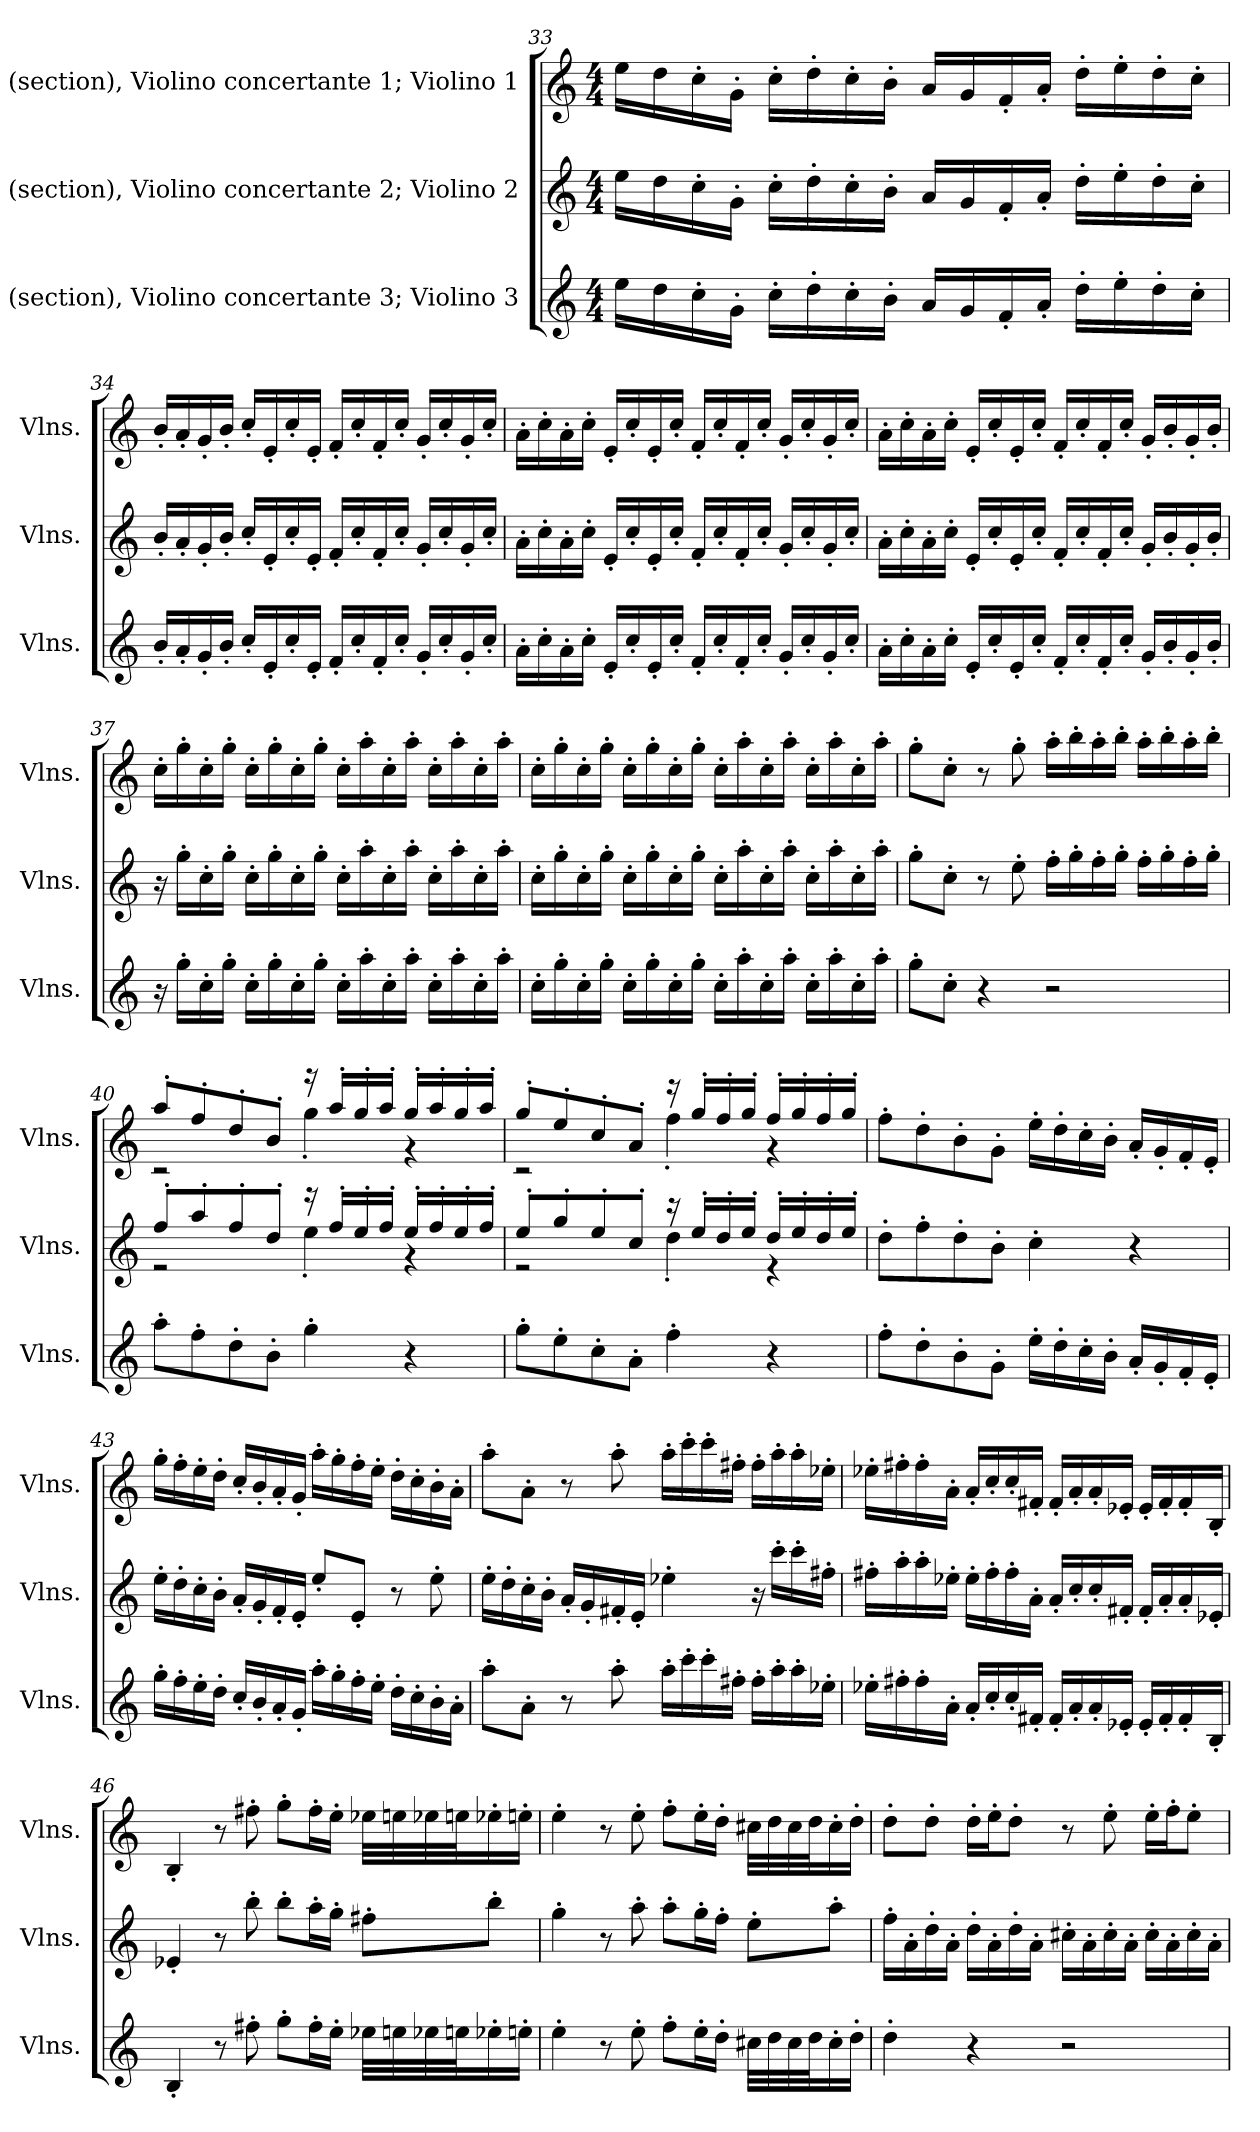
**kern	**kern	**kern
*part3	*part2	*part1
*staff3	*staff2	*staff1
*I"Violins (section), Violino concertante 3; Violino 3	*I"Violins (section), Violino concertante 2; Violino 2	*I"Violins (section), Violino concertante 1; Violino 1
*I'Vlns.	*I'Vlns.	*I'Vlns.
*clefG2	*clefG2	*clefG2
*k[]	*k[]	*k[]
*M4/4	*M4/4	*M4/4
=33	=33	=33
16ee\LL	16ee\LL	16ee\LL
16dd\	16dd\	16dd\
16cc'\	16cc'\	16cc'\
16g'\JJ	16g'\JJ	16g'\JJ
16cc'\LL	16cc'\LL	16cc'\LL
16dd'\	16dd'\	16dd'\
16cc'\	16cc'\	16cc'\
16b'\JJ	16b'\JJ	16b'\JJ
16a/LL	16a/LL	16a/LL
16g/	16g/	16g/
16f'/	16f'/	16f'/
16a'/JJ	16a'/JJ	16a'/JJ
16dd'\LL	16dd'\LL	16dd'\LL
16ee'\	16ee'\	16ee'\
16dd'\	16dd'\	16dd'\
16cc'\JJ	16cc'\JJ	16cc'\JJ
!!LO:LB:g=z
=34	=34	=34
16b'/LL	16b'/LL	16b'/LL
16a'/	16a'/	16a'/
16g'/	16g'/	16g'/
16b'/JJ	16b'/JJ	16b'/JJ
16cc'/LL	16cc'/LL	16cc'/LL
16e'/	16e'/	16e'/
16cc'/	16cc'/	16cc'/
16e'/JJ	16e'/JJ	16e'/JJ
16f'/LL	16f'/LL	16f'/LL
16cc'/	16cc'/	16cc'/
16f'/	16f'/	16f'/
16cc'/JJ	16cc'/JJ	16cc'/JJ
16g'/LL	16g'/LL	16g'/LL
16cc'/	16cc'/	16cc'/
16g'/	16g'/	16g'/
16cc'/JJ	16cc'/JJ	16cc'/JJ
=35	=35	=35
16a'\LL	16a'\LL	16a'\LL
16cc'\	16cc'\	16cc'\
16a'\	16a'\	16a'\
16cc'\JJ	16cc'\JJ	16cc'\JJ
16e'/LL	16e'/LL	16e'/LL
16cc'/	16cc'/	16cc'/
16e'/	16e'/	16e'/
16cc'/JJ	16cc'/JJ	16cc'/JJ
16f'/LL	16f'/LL	16f'/LL
16cc'/	16cc'/	16cc'/
16f'/	16f'/	16f'/
16cc'/JJ	16cc'/JJ	16cc'/JJ
16g'/LL	16g'/LL	16g'/LL
16cc'/	16cc'/	16cc'/
16g'/	16g'/	16g'/
16cc'/JJ	16cc'/JJ	16cc'/JJ
!!LO:LB:g=z
=36	=36	=36
16a'\LL	16a'\LL	16a'\LL
16cc'\	16cc'\	16cc'\
16a'\	16a'\	16a'\
16cc'\JJ	16cc'\JJ	16cc'\JJ
16e'/LL	16e'/LL	16e'/LL
16cc'/	16cc'/	16cc'/
16e'/	16e'/	16e'/
16cc'/JJ	16cc'/JJ	16cc'/JJ
16f'/LL	16f'/LL	16f'/LL
16cc'/	16cc'/	16cc'/
16f'/	16f'/	16f'/
16cc'/JJ	16cc'/JJ	16cc'/JJ
16g'/LL	16g'/LL	16g'/LL
16b'/	16b'/	16b'/
16g'/	16g'/	16g'/
16b'/JJ	16b'/JJ	16b'/JJ
=37	=37	=37
16r	16r	16cc'\LL
16gg'\LL	16gg'\LL	16gg'\
16cc'\	16cc'\	16cc'\
16gg'\JJ	16gg'\JJ	16gg'\JJ
16cc'\LL	16cc'\LL	16cc'\LL
16gg'\	16gg'\	16gg'\
16cc'\	16cc'\	16cc'\
16gg'\JJ	16gg'\JJ	16gg'\JJ
16cc'\LL	16cc'\LL	16cc'\LL
16aa'\	16aa'\	16aa'\
16cc'\	16cc'\	16cc'\
16aa'\JJ	16aa'\JJ	16aa'\JJ
16cc'\LL	16cc'\LL	16cc'\LL
16aa'\	16aa'\	16aa'\
16cc'\	16cc'\	16cc'\
16aa'\JJ	16aa'\JJ	16aa'\JJ
!!LO:LB:g=z
=38	=38	=38
16cc'\LL	16cc'\LL	16cc'\LL
16gg'\	16gg'\	16gg'\
16cc'\	16cc'\	16cc'\
16gg'\JJ	16gg'\JJ	16gg'\JJ
16cc'\LL	16cc'\LL	16cc'\LL
16gg'\	16gg'\	16gg'\
16cc'\	16cc'\	16cc'\
16gg'\JJ	16gg'\JJ	16gg'\JJ
16cc'\LL	16cc'\LL	16cc'\LL
16aa'\	16aa'\	16aa'\
16cc'\	16cc'\	16cc'\
16aa'\JJ	16aa'\JJ	16aa'\JJ
16cc'\LL	16cc'\LL	16cc'\LL
16aa'\	16aa'\	16aa'\
16cc'\	16cc'\	16cc'\
16aa'\JJ	16aa'\JJ	16aa'\JJ
=39	=39	=39
8gg'\L	8gg'\L	8gg'\L
8cc'\J	8cc'\J	8cc'\J
4r	8r	8r
.	8ee'\	8gg'\
2r	16ff'\LL	16aa'\LL
.	16gg'\	16bb'\
.	16ff'\	16aa'\
.	16gg'\JJ	16bb'\JJ
.	16ff'\LL	16aa'\LL
.	16gg'\	16bb'\
.	16ff'\	16aa'\
.	16gg'\JJ	16bb'\JJ
=40	=40	=40
*	*^	*^
8aa'\L	8ff'/L	2r	8aa'/L	2r
8ff'\	8aa'/	.	8ff'/	.
8dd'\	8ff'/	.	8dd'/	.
8b'\J	8dd'/J	.	8b'/J	.
4gg'\	16r	4ee'\	16r	4gg'\
.	16ff'/LL	.	16aa'/LL	.
.	16ee'/	.	16gg'/	.
.	16ff'/JJ	.	16aa'/JJ	.
4r	16ee'/LL	4r	16gg'/LL	4r
.	16ff'/	.	16aa'/	.
.	16ee'/	.	16gg'/	.
.	16ff'/JJ	.	16aa'/JJ	.
!!LO:PB:g=z	!!
=41	=41	=41	=41	=41
8gg'\L	8ee'/L	2r	8gg'/L	2r
8ee'\	8gg'/	.	8ee'/	.
8cc'\	8ee'/	.	8cc'/	.
8a'\J	8cc'/J	.	8a'/J	.
4ff'\	16r	4dd'\	16r	4ff'\
.	16ee'/LL	.	16gg'/LL	.
.	16dd'/	.	16ff'/	.
.	16ee'/JJ	.	16gg'/JJ	.
4r	16dd'/LL	4r	16ff'/LL	4r
.	16ee'/	.	16gg'/	.
.	16dd'/	.	16ff'/	.
.	16ee'/JJ	.	16gg'/JJ	.
*	*v	*v	*	*
*	*	*v	*v
=42	=42	=42
8ff'\L	8dd'\L	8ff'\L
8dd'\	8ff'\	8dd'\
8b'\	8dd'\	8b'\
8g'\J	8b'\J	8g'\J
16ee'\LL	4cc'\	16ee'\LL
16dd'\	.	16dd'\
16cc'\	.	16cc'\
16b'\JJ	.	16b'\JJ
16a'/LL	4r	16a'/LL
16g'/	.	16g'/
16f'/	.	16f'/
16e'/JJ	.	16e'/JJ
=43	=43	=43
16gg'\LL	16ee'\LL	16gg'\LL
16ff'\	16dd'\	16ff'\
16ee'\	16cc'\	16ee'\
16dd'\JJ	16b'\JJ	16dd'\JJ
16cc'/LL	16a'/LL	16cc'/LL
16b'/	16g'/	16b'/
16a'/	16f'/	16a'/
16g'/JJ	16e'/JJ	16g'/JJ
16aa'\LL	8ee'/L	16aa'\LL
16gg'\	.	16gg'\
16ff'\	8e'/J	16ff'\
16ee'\JJ	.	16ee'\JJ
16dd'\LL	8r	16dd'\LL
16cc'\	.	16cc'\
16b'\	8ee'\	16b'\
16a'\JJ	.	16a'\JJ
!!LO:LB:g=z
=44	=44	=44
8aa'\L	16ee'\LL	8aa'\L
.	16dd'\	.
8a'\J	16cc'\	8a'\J
.	16b'\JJ	.
8r	16a'/LL	8r
.	16g'/	.
8aa'\	16f#X'/	8aa'\
.	16e'/JJ	.
16aa'\LL	4ee-X'\	16aa'\LL
16ccc'\	.	16ccc'\
16ccc'\	.	16ccc'\
16ff#X'\JJ	.	16ff#X'\JJ
16ff#'\LL	16r	16ff#'\LL
16aa'\	16ccc'\LL	16aa'\
16aa'\	16ccc'\	16aa'\
16ee-X'\JJ	16ff#X'\JJ	16ee-X'\JJ
=45	=45	=45
16ee-X'\LL	16ff#X'\LL	16ee-X'\LL
16ff#X'\	16aa'\	16ff#X'\
16ff#'\	16aa'\	16ff#'\
16a'\JJ	16ee-X'\JJ	16a'\JJ
16a'/LL	16ee-'\LL	16a'/LL
16cc'/	16ff#'\	16cc'/
16cc'/	16ff#'\	16cc'/
16f#X'/JJ	16a'\JJ	16f#X'/JJ
16f#'/LL	16a'/LL	16f#'/LL
16a'/	16cc'/	16a'/
16a'/	16cc'/	16a'/
16e-X'/JJ	16f#X'/JJ	16e-X'/JJ
16e-'/LL	16f#'/LL	16e-'/LL
16f#'/	16a'/	16f#'/
16f#'/	16a'/	16f#'/
16B'/JJ	16e-X'/JJ	16B'/JJ
!!LO:LB:g=z
=46	=46	=46
4B'/	4e-X'/	4B'/
8r	8r	8r
8ff#X'\	8bb'\	8ff#X'\
8gg'\L	8bb'\L	8gg'\L
16ff#'\L	16aa'\L	16ff#'\L
16ee'\JJ	16gg'\JJ	16ee'\JJ
32ee-X\LLL	8ff#X'\L	32ee-X\LLL
32een\	.	32een\
32ee-X\	.	32ee-X\
32een\J	.	32een\J
16ee-X'\	8bb'\J	16ee-X'\
16een'\JJ	.	16een'\JJ
=47	=47	=47
4ee'\	4gg'\	4ee'\
8r	8r	8r
8ee'\	8aa'\	8ee'\
8ff'\L	8aa'\L	8ff'\L
16ee'\L	16gg'\L	16ee'\L
16dd'\JJ	16ff'\JJ	16dd'\JJ
32cc#X\LLL	8ee'\L	32cc#X\LLL
32dd\	.	32dd\
32cc#\	.	32cc#\
32dd\J	.	32dd\J
16cc#'\	8aa'\J	16cc#'\
16dd'\JJ	.	16dd'\JJ
!!LO:LB:g=z
=48	=48	=48
4dd'\	16ff'\LL	8dd'\L
.	16a'\	.
.	16dd'\	8dd'\J
.	16a'\JJ	.
4r	16dd'\LL	16dd'\LL
.	16a'\	16ee'\J
.	16dd'\	8dd'\J
.	16a'\JJ	.
2r	16cc#X'\LL	8r
.	16a'\	.
.	16cc#'\	8ee'\
.	16a'\JJ	.
.	16cc#'\LL	16ee'\LL
.	16a'\	16ff'\J
.	16cc#'\	8ee'\J
.	16a'\JJ	.
=	=	=
*-	*-	*-
